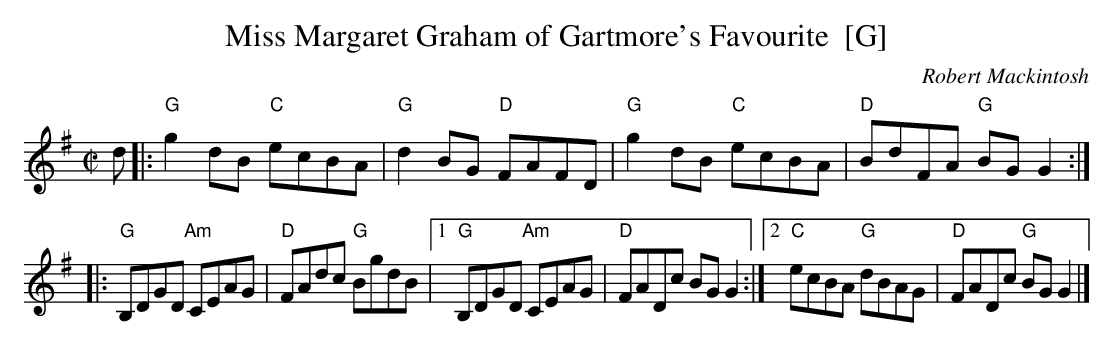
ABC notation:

X:1
T: Miss Margaret Graham of Gartmore's Favourite  [G]
C: Robert Mackintosh
M: C|
L: 1/8
K: G
d \
|: "G"g2dB "C"ecBA | "G"d2BG "D"FAFD \
| "G"g2dB "C"ecBA | "D"BdFA "G"BGG2 :|
|: "G"B,DGD "Am"CEAG | "D"FAdc "G"BgdB \
|1 "G"B,DGD "Am"CEAG | "D"FADc BGG2 \
:|2 "C"ecBA "G"dBAG | "D"FADc "G"BGG2 |]
